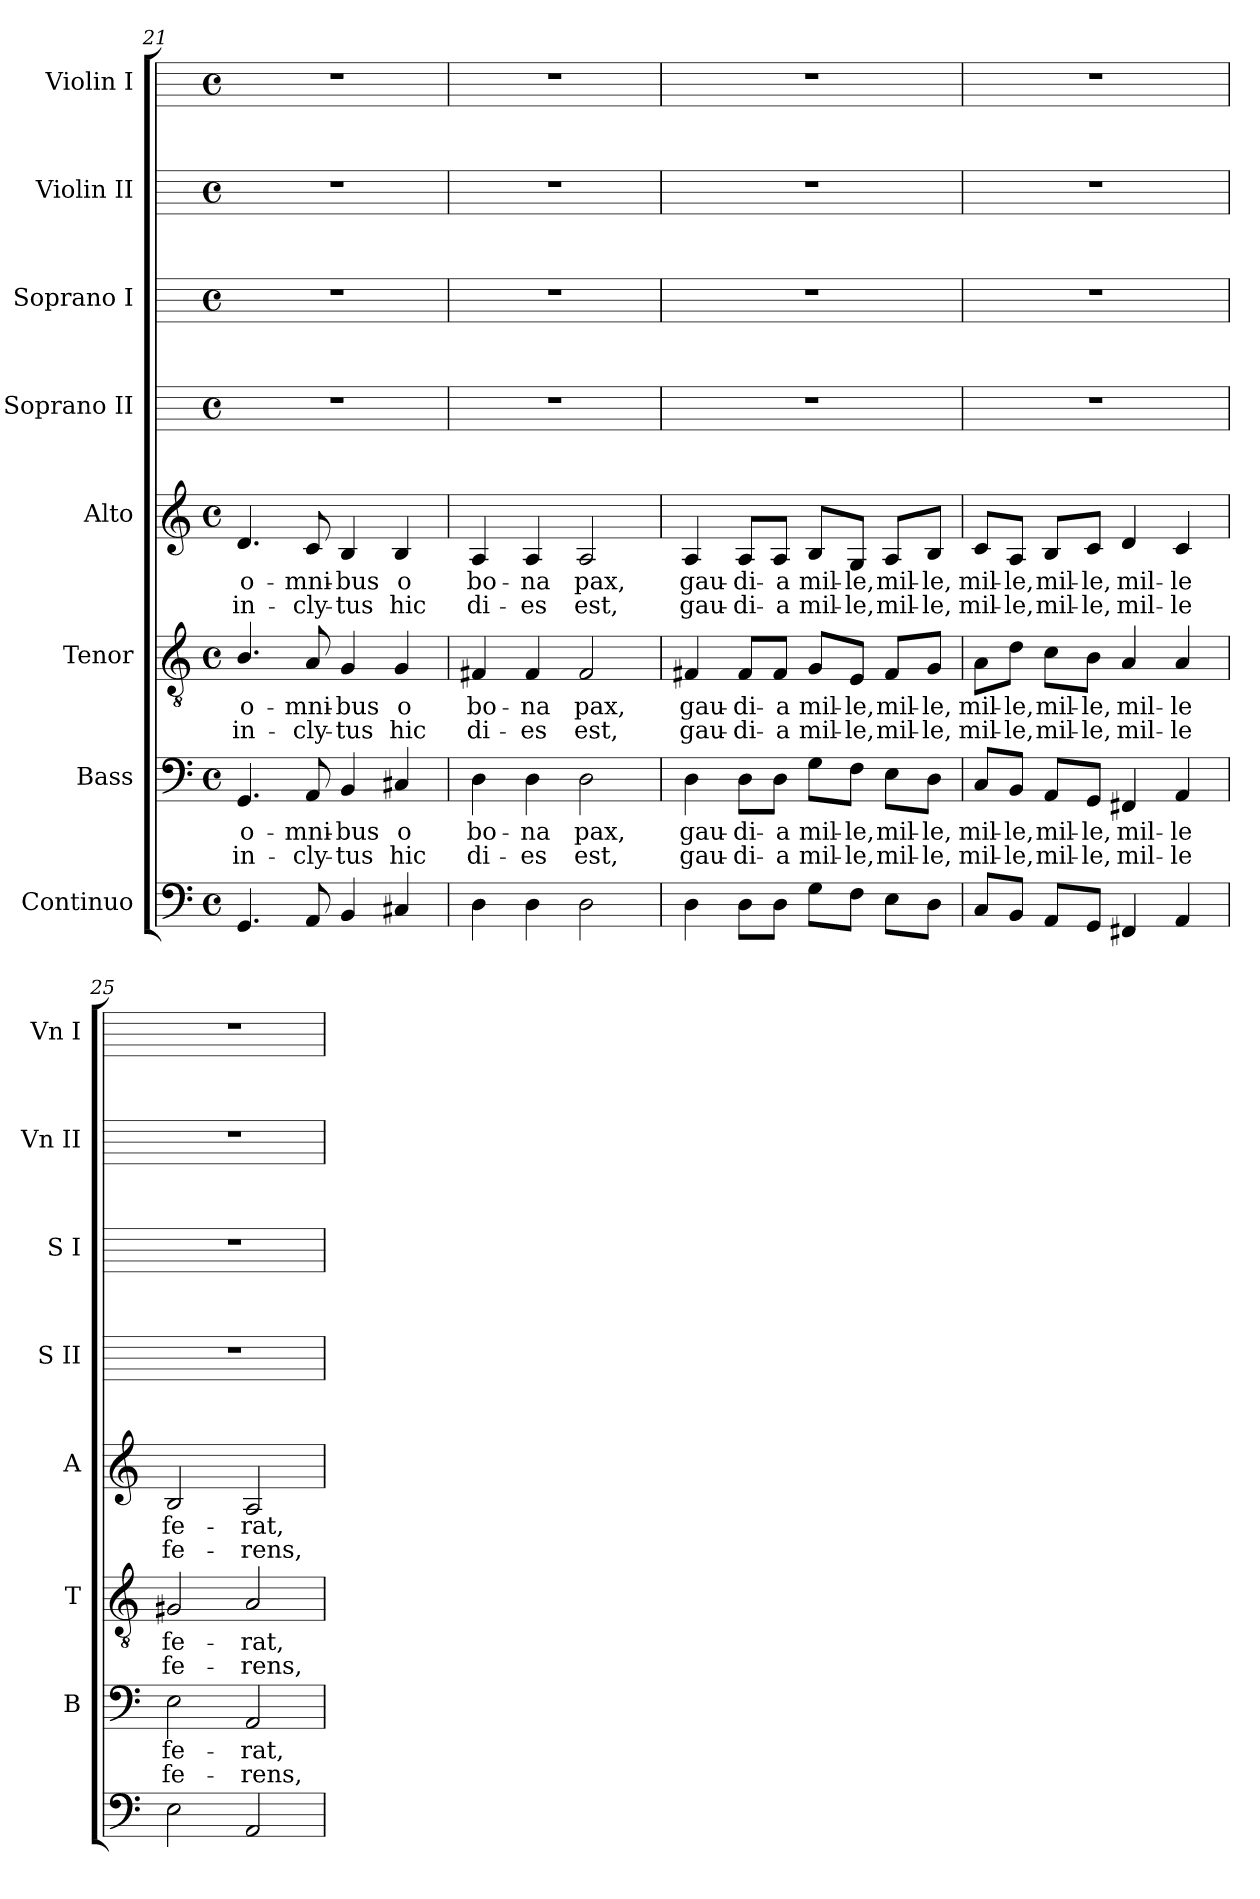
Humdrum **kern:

**kern	**kern	**text	**text	**kern	**text	**text	**kern	**text	**text	**kern	**kern	**kern	**kern
*part8	*part7	*part7	*part7	*part6	*part6	*part6	*part5	*part5	*part5	*part4	*part3	*part2	*part1
*staff8	*staff7	*staff7	*staff7	*staff6	*staff6	*staff6	*staff5	*staff5	*staff5	*staff4	*staff3	*staff2	*staff1
*I"Continuo	*I"Bass	*	*	*I"Tenor	*	*	*I"Alto	*	*	*I"Soprano II	*I"Soprano I	*I"Violin II	*I"Violin I
*	*I'B	*	*	*I'T	*	*	*I'A	*	*	*I'S II	*I'S I	*I'Vn II	*I'Vn I
!!LO:LB:g=z
*clefF4	*clefF4	*	*	*clefGv2	*	*	*clefG2	*	*	*	*	*	*
*k[]	*k[]	*	*	*k[]	*	*	*k[]	*	*	*	*	*	*
*C:	*C:	*	*	*C:	*	*	*C:	*	*	*	*	*	*
*M4/4	*M4/4	*	*	*M4/4	*	*	*M4/4	*	*	*M4/4	*M4/4	*M4/4	*M4/4
*met(c)	*met(c)	*	*	*met(c)	*	*	*met(c)	*	*	*met(c)	*met(c)	*met(c)	*met(c)
=21	=21	=21	=21	=21	=21	=21	=21	=21	=21	=21	=21	=21	=21
!	!	!LO:LY:b	!LO:LY:b	!	!LO:LY:b	!LO:LY:b	!	!LO:LY:b	!LO:LY:b	!	!	!	!
4.GG	4.GG	o-	-in-	4.B/	o-	-in-	4.d	o-	-in-	1r	1r	1r	1r
!	!	!LO:LY:b	!LO:LY:b	!	!LO:LY:b	!LO:LY:b	!	!LO:LY:b	!LO:LY:b	!	!	!	!
8AA	8AA	-mni-	-cly-	8A	-mni-	-cly-	8c	-mni-	-cly-	.	.	.	.
!	!	!LO:LY:b	!LO:LY:b	!	!LO:LY:b	!LO:LY:b	!	!LO:LY:b	!LO:LY:b	!	!	!	!
4BB	4BB	-bus	tus	4G	-bus	tus	4B	-bus	tus	.	.	.	.
!	!	!LO:LY:b	!LO:LY:b	!	!LO:LY:b	!LO:LY:b	!	!LO:LY:b	!LO:LY:b	!	!	!	!
4C#X	4C#X	o	hic	4G	o	hic	4B	o	hic	.	.	.	.
=22	=22	=22	=22	=22	=22	=22	=22	=22	=22	=22	=22	=22	=22
!	!	!LO:LY:b	!LO:LY:b	!	!LO:LY:b	!LO:LY:b	!	!LO:LY:b	!LO:LY:b	!	!	!	!
4D	4D	bo-	-di-	4F#X	bo-	-di-	4A	bo-	-di-	1r	1r	1r	1r
!	!	!LO:LY:b	!LO:LY:b	!	!LO:LY:b	!LO:LY:b	!	!LO:LY:b	!LO:LY:b	!	!	!	!
4D	4D	-na	es	4F#	-na	es	4A	-na	es	.	.	.	.
!	!	!LO:LY:b	!LO:LY:b	!	!LO:LY:b	!LO:LY:b	!	!LO:LY:b	!LO:LY:b	!	!	!	!
2D	2D	pax,	est,	2F#	pax,	est,	2A	pax,	est,	.	.	.	.
=23	=23	=23	=23	=23	=23	=23	=23	=23	=23	=23	=23	=23	=23
!	!	!LO:LY:b	!LO:LY:b	!	!LO:LY:b	!LO:LY:b	!	!LO:LY:b	!LO:LY:b	!	!	!	!
4D	4D	gau-	-gau-	4F#X	gau-	-gau-	4A	gau-	-gau-	1r	1r	1r	1r
!	!	!LO:LY:b	!LO:LY:b	!	!LO:LY:b	!LO:LY:b	!	!LO:LY:b	!LO:LY:b	!	!	!	!
8DL	8D\L	-di-	-di-	8F#/L	-di-	-di-	8A/L	-di-	-di-	.	.	.	.
!	!	!LO:LY:b	!LO:LY:b	!	!LO:LY:b	!LO:LY:b	!	!LO:LY:b	!LO:LY:b	!	!	!	!
8DJ	8D\J	-a	a	8F#/J	-a	a	8A/J	-a	a	.	.	.	.
!	!	!LO:LY:b	!LO:LY:b	!	!LO:LY:b	!LO:LY:b	!	!LO:LY:b	!LO:LY:b	!	!	!	!
8GL	8G\L	mil-	-mil-	8G/L	mil-	-mil-	8B/L	mil-	-mil-	.	.	.	.
!	!	!LO:LY:b	!LO:LY:b	!	!LO:LY:b	!LO:LY:b	!	!LO:LY:b	!LO:LY:b	!	!	!	!
8FJ	8F\J	-le,	le,	8E/J	-le,	le,	8G/J	-le,	le,	.	.	.	.
!	!	!LO:LY:b	!LO:LY:b	!	!LO:LY:b	!LO:LY:b	!	!LO:LY:b	!LO:LY:b	!	!	!	!
8EL	8E\L	mil-	-mil-	8F#/L	mil-	-mil-	8A/L	mil-	-mil-	.	.	.	.
!	!	!LO:LY:b	!LO:LY:b	!	!LO:LY:b	!LO:LY:b	!	!LO:LY:b	!LO:LY:b	!	!	!	!
8DJ	8D\J	-le,	le,	8G/J	-le,	le,	8B/J	-le,	le,	.	.	.	.
=24	=24	=24	=24	=24	=24	=24	=24	=24	=24	=24	=24	=24	=24
!	!	!LO:LY:b	!LO:LY:b	!	!LO:LY:b	!LO:LY:b	!	!LO:LY:b	!LO:LY:b	!	!	!	!
8CL	8C/L	mil-	-mil-	8A\L	mil-	-mil-	8c/L	mil-	-mil-	1r	1r	1r	1r
!	!	!LO:LY:b	!LO:LY:b	!	!LO:LY:b	!LO:LY:b	!	!LO:LY:b	!LO:LY:b	!	!	!	!
8BBJ	8BB/J	-le,	le,	8d\J	-le,	le,	8A/J	-le,	le,	.	.	.	.
!	!	!LO:LY:b	!LO:LY:b	!	!LO:LY:b	!LO:LY:b	!	!LO:LY:b	!LO:LY:b	!	!	!	!
8AAL	8AA/L	mil-	-mil-	8c\L	mil-	-mil-	8B/L	mil-	-mil-	.	.	.	.
!	!	!LO:LY:b	!LO:LY:b	!	!LO:LY:b	!LO:LY:b	!	!LO:LY:b	!LO:LY:b	!	!	!	!
8GGJ	8GG/J	-le,	le,	8B\J	-le,	le,	8c/J	-le,	le,	.	.	.	.
!	!	!LO:LY:b	!LO:LY:b	!	!LO:LY:b	!LO:LY:b	!	!LO:LY:b	!LO:LY:b	!	!	!	!
4FF#X	4FF#X	mil-	-mil-	4A	mil-	-mil-	4d	mil-	-mil-	.	.	.	.
!	!	!LO:LY:b	!LO:LY:b	!	!LO:LY:b	!LO:LY:b	!	!LO:LY:b	!LO:LY:b	!	!	!	!
4AA	4AA	-le	le	4A	-le	le	4c	-le	le	.	.	.	.
=25	=25	=25	=25	=25	=25	=25	=25	=25	=25	=25	=25	=25	=25
!	!	!LO:LY:b	!LO:LY:b	!	!LO:LY:b	!LO:LY:b	!	!LO:LY:b	!LO:LY:b	!	!	!	!
2E	2E	fe-	-fe-	2G#X	fe-	-fe-	2B	fe-	-fe-	1r	1r	1r	1r
!	!	!LO:LY:b	!LO:LY:b	!	!LO:LY:b	!LO:LY:b	!	!LO:LY:b	!LO:LY:b	!	!	!	!
2AA	2AA	-rat,	rens,	2A	-rat,	rens,	2A	-rat,	rens,	.	.	.	.
=	=	=	=	=	=	=	=	=	=	=	=	=	=
*-	*-	*-	*-	*-	*-	*-	*-	*-	*-	*-	*-	*-	*-
